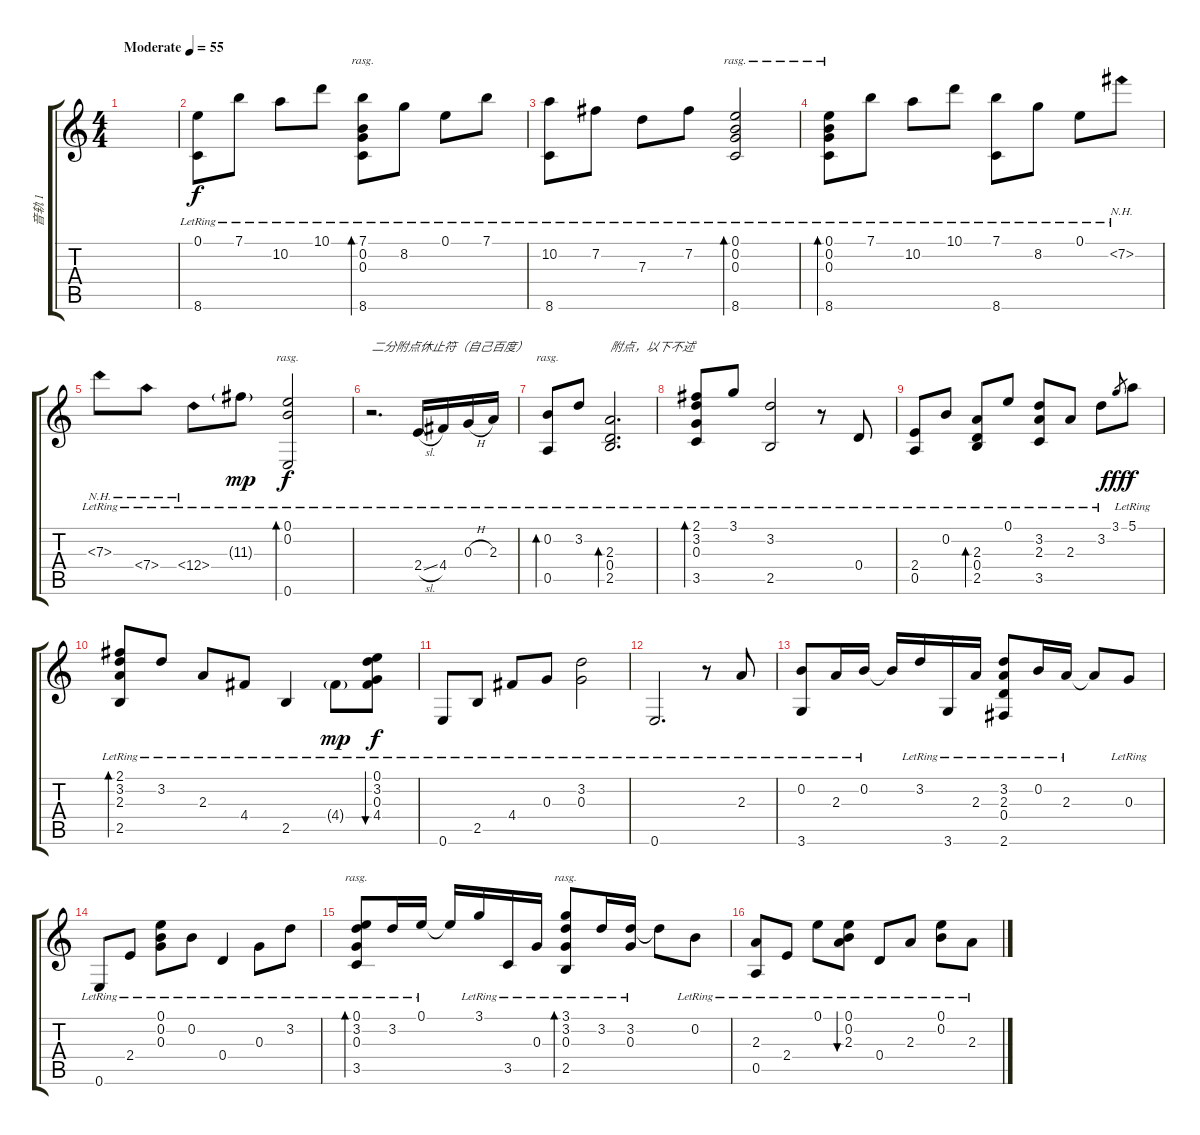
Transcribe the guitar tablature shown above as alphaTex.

\track ("音轨 1" "音轨 1") {instrument acousticguitarnylon}
\staff {score tabs}
\tuning (E4 B3 G3 D3 A2 E2) {hide}
\ts (4 4)
\tempo (55 "Moderate")
\clef g2
\ks c
|
(0.1{lr} 8.6{lr}).8 7.1{lr}.8 10.2{lr}.8 10.1{lr}.8 (7.1{lr} 0.2{lr} 0.3{lr} 8.6{lr}).8{bd 480 rasg ii} 8.2{lr}.8 0.1{lr}.8 7.1{lr}.8 |
(10.2{lr} 8.6{lr}).8 7.2{lr}.8 7.3{lr}.8 7.2{lr}.8 (0.1{lr} 0.2{lr} 0.3{lr} 8.6{lr}).2{bd 480 rasg ii} |
(0.1{lr} 0.2{lr} 0.3{lr} 8.6{lr}).8{bd 480 rasg ii} 7.1{lr}.8 10.2{lr}.8 10.1{lr}.8 (7.1{lr} 8.6).8 8.2{lr}.8 0.1{lr}.8 7.2{nh lr}.8 |
7.3{nh lr}.8 7.4{nh lr}.8 12.4{nh lr}.8 11.3{g lr}.8{dy mp} (0.1{lr} 0.2{lr} 0.6).2{bd 480 rasg ii dy f} |
r.2{d txt "二分附点休止符（自己百度）"} 2.4{sl lr}.16 4.4{lr}.16 0.3{h lr}.16 2.3{lr}.16 |
(0.2{lr} 0.5{lr}).8{bd 480 rasg ii} 3.2{lr}.8 (2.3{lr} 0.4{lr} 2.5{lr}).2{d bd 480 txt "附点，以下不述"} |
(2.1{lr} 3.2{lr} 0.3{lr} 3.5{lr}).8{bd 480} 3.1{lr}.8 (3.2{lr} 2.5{lr}).2 r.8 0.4{lr}.8 |
(2.4{lr} 0.5{lr}).8 0.2{lr}.8 (2.3{lr} 0.4{lr} 2.5{lr}).8{bd 480} 0.1{lr}.8 (3.2{lr} 2.3{lr} 3.5{lr}).8 2.3{lr}.8 3.2{lr}.8 3.1.8{gr dy fff} 5.1{lr}.8{dy f} |
(2.1{lr} 3.2{lr} 2.3{lr} 2.5{lr}).8{bd 480} 3.2{lr}.8 2.3{lr}.8 4.4{lr}.8 2.5{lr}.4 4.4{g lr}.8{dy mp} (0.1{lr} 3.2{lr} 0.3{lr} 4.4{lr}).8{bu 480 dy f} |
0.6{lr}.8 2.5{lr}.8 4.4{lr}.8 0.3{lr}.8 (3.2{lr} 0.3).2 |
0.6{lr}.2{d} r.8 2.3{lr}.8 |
(0.2{lr} 3.6).8 2.3{lr}.16 0.2{lr}.16 0.2{t}.16 3.2{lr}.16 3.6{lr}.16 2.3{lr}.16 (3.2{lr} 2.3{lr} 0.4{lr} 2.6{lr}).8 0.2{lr}.16 2.3{lr}.16 2.3{t}.8 0.3{lr}.8 |
0.6{lr}.8 2.4{lr}.8 (0.1{lr} 0.2 0.3).8 0.2{lr}.8 0.4{lr}.4 0.3{lr}.8 3.2{lr}.8 |
(0.1{lr} 3.2{lr} 0.3{lr} 3.5).8{bd 480 rasg ii} 3.2{lr}.16 0.1{lr}.16 0.1{t}.16 3.1{lr}.16 3.5{lr}.16 0.3{lr}.16 (3.1{lr} 3.2{lr} 0.3{lr} 2.5{lr}).8{bd 480 rasg ii} 3.2{lr}.16 (3.2{lr} 0.3).16 3.2{t}.8 0.2{lr}.8 |
(2.3{lr} 0.5{lr}).8 2.4{lr}.8 0.1{lr}.8 (0.1{lr} 0.2{lr} 2.3{lr}).8{bu 240} 0.4{lr}.8 2.3{lr}.8 (0.1{lr} 0.2).8 2.3{lr}.8
